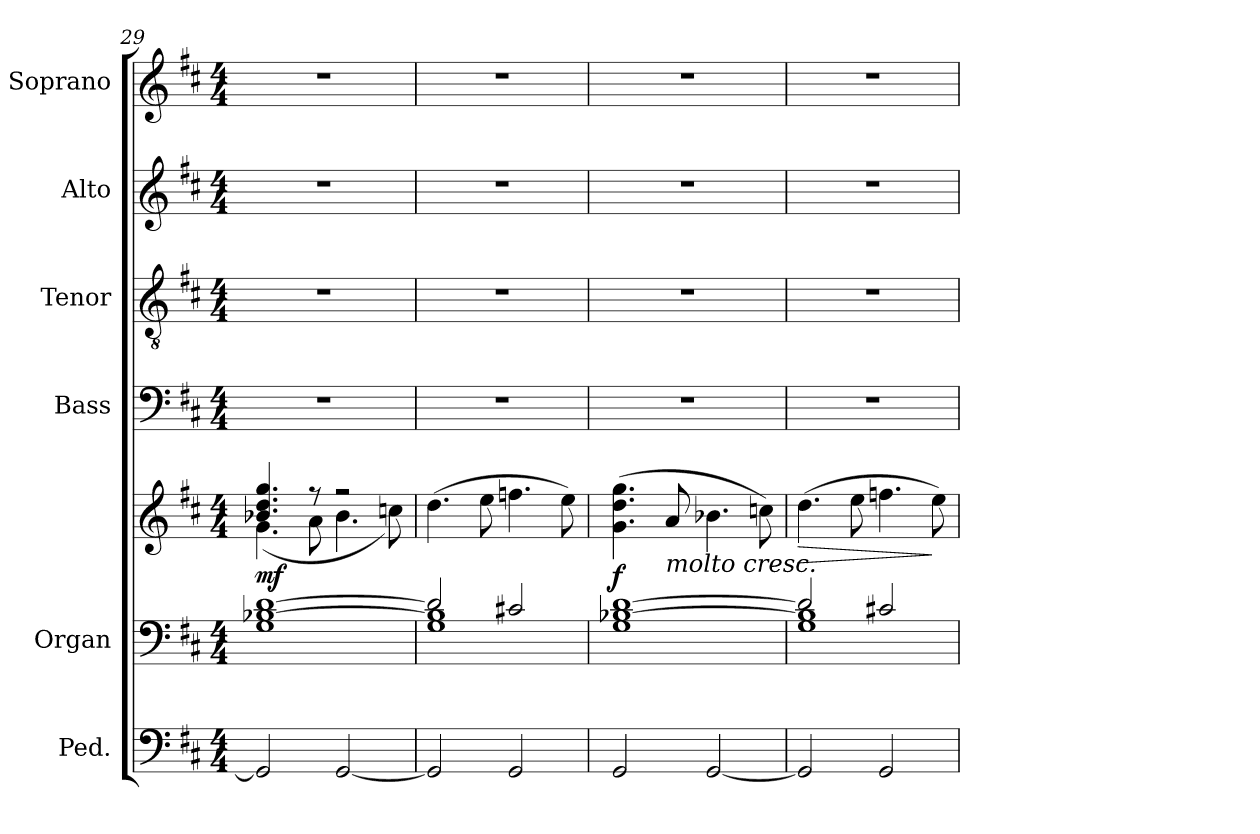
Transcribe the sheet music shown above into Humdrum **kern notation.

**kern	**kern	**kern	**dynam	**kern	**kern	**kern	**kern
*part6	*part5	*part5	*part5	*part4	*part3	*part2	*part1
*staff7	*staff6	*staff5	*staff5/6	*staff4	*staff3	*staff2	*staff1
*I"Ped.	*I"Organ	*	*	*I"Bass	*I"Tenor	*I"Alto	*I"Soprano
*	*	*	*	*I'B.	*I'T.	*I'A.	*I'S.
*clefF4	*clefF4	*clefG2	*	*clefF4	*clefGv2	*clefG2	*clefG2
*	*	*	*	*	*ITrd7c12	*	*
*k[f#c#]	*k[f#c#]	*k[f#c#]	*	*k[f#c#]	*k[f#c#]	*k[f#c#]	*k[f#c#]
*D:	*D:	*D:	*	*D:	*D:	*D:	*D:
*M4/4	*M4/4	*M4/4	*	*M4/4	*M4/4	*M4/4	*M4/4
=29	=29	=29	=29	=29	=29	=29	=29
*	*	*^	*	*	*	*	*
2GGi/]	1Gi [1B-Xi [1di	4.b-Xi/ 4.ddi 4.ggi	(4.gi\	mf	1r	1r	1r	1r
.	.	8r	8ai\	.	.	.	.	.
[2GGi/	.	2r	4.b-i\	.	.	.	.	.
.	.	.	8ccni\)	.	.	.	.	.
*	*	*v	*v	*	*	*	*	*
=30	=30	=30	=30	=30	=30	=30	=30
*	*^	*	*	*	*	*	*
2GGi/]	2di/]	1Gi 1B-i]	(4.ddi\	.	1r	1r	1r	1r
.	.	.	8eei\	.	.	.	.	.
2GGi/	2c#Xi/	.	4.ffni\	.	.	.	.	.
.	.	.	8eei\)	.	.	.	.	.
*	*v	*v	*	*	*	*	*	*
=31	=31	=31	=31	=31	=31	=31	=31
2GGi/	1Gi [1B-Xi [1di	(4.gi\ 4.ddi 4.ggi	f	1r	1r	1r	1r
!	!	!LO:TX:b:i:t=molto cresc.	!	!	!	!	!
.	.	8ai/	.	.	.	.	.
[2GGi/	.	4.b-Xi\	.	.	.	.	.
.	.	8ccni\)	.	.	.	.	.
=32	=32	=32	=32	=32	=32	=32	=32
*	*^	*	*	*	*	*	*
!	!	!	!	!LO:HP:b	!	!	!	!
2GGi/]	2di/]	1Gi 1B-i]	(4.ddi\	>	1r	1r	1r	1r
.	.	.	8eei\	.	.	.	.	.
2GGi/	2c#Xi/	.	4.ffni\	.	.	.	.	.
.	.	.	8eei\)	]	.	.	.	.
*	*v	*v	*	*	*	*	*	*
=	=	=	=	=	=	=	=
*-	*-	*-	*-	*-	*-	*-	*-
